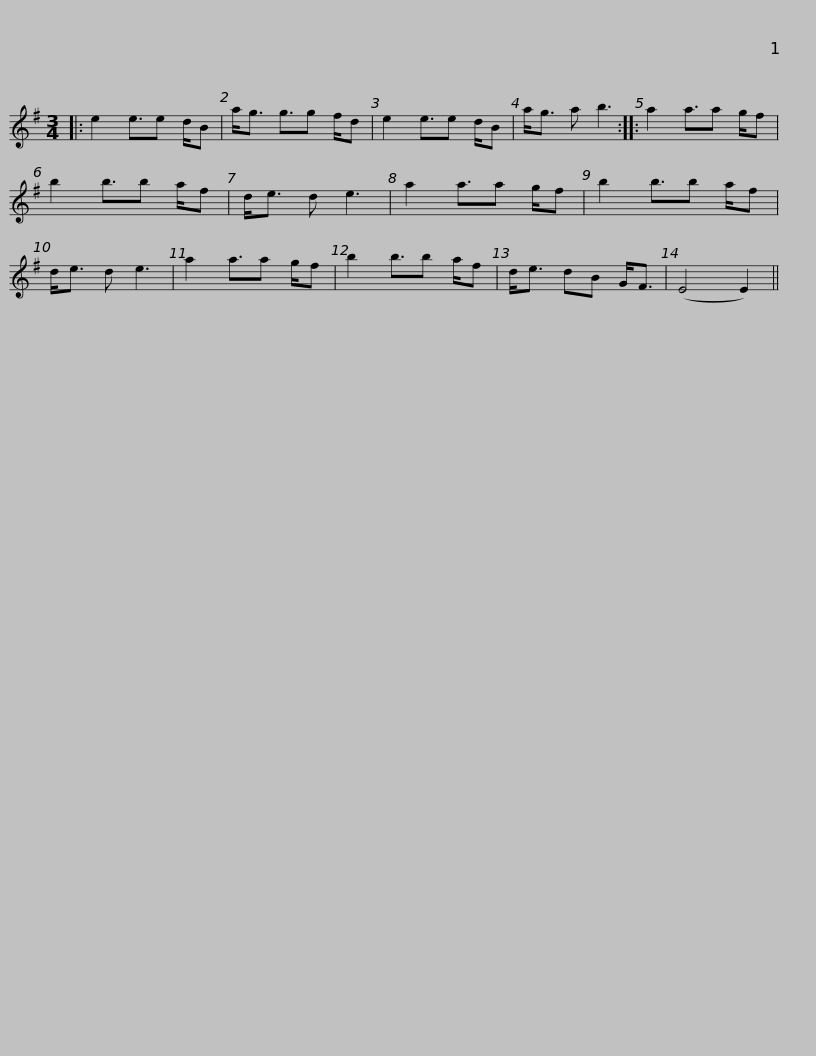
X:1
L:1/8
M:3/4
I:linebreak $
K:Emin
V:1 treble
V:1
|: e2 e3/2e d/B | a<g g3/2g f/d | e2 e3/2e d/B | a<g a b3 :: a2 a3/2a g/f | %5
 b2 b3/2b a/f | d<e d e3 |$ a2 a3/2a g/f | b2 b3/2b a/f | d<e d e3 | %10
 a2 a3/2a g/f | b2 b3/2b a/f | d<e dB G<F | (E4 E2) || %14
